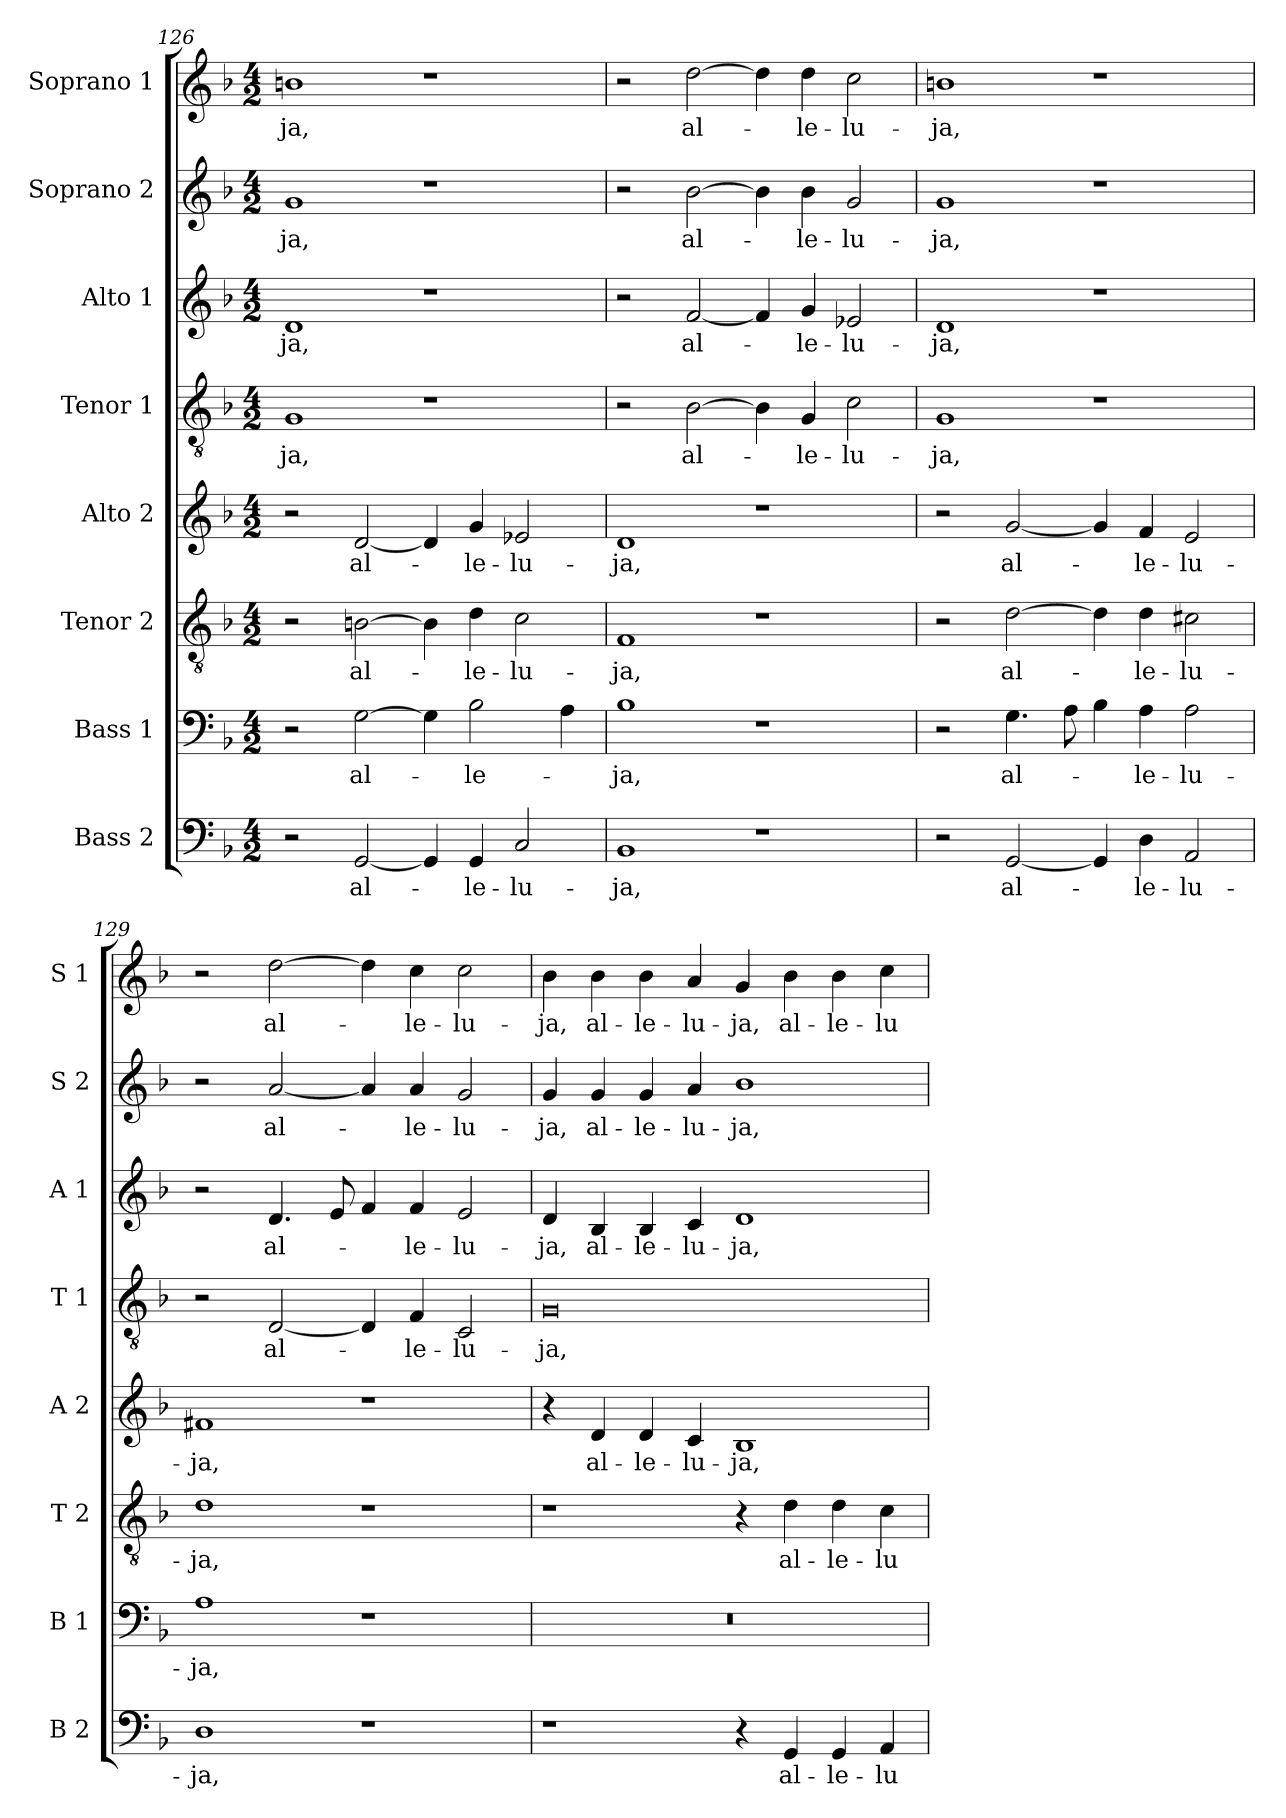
**kern	**text	**kern	**text	**kern	**text	**kern	**text	**kern	**text	**kern	**text	**kern	**text	**kern	**text
*part8	*part8	*part7	*part7	*part6	*part6	*part5	*part5	*part4	*part4	*part3	*part3	*part2	*part2	*part1	*part1
*staff8	*staff8	*staff7	*staff7	*staff6	*staff6	*staff5	*staff5	*staff4	*staff4	*staff3	*staff3	*staff2	*staff2	*staff1	*staff1
*I"Bass 2	*	*I"Bass 1	*	*I"Tenor 2	*	*I"Alto 2	*	*I"Tenor 1	*	*I"Alto 1	*	*I"Soprano 2	*	*I"Soprano 1	*
*I'B 2	*	*I'B 1	*	*I'T 2	*	*I'A 2	*	*I'T 1	*	*I'A 1	*	*I'S 2	*	*I'S 1	*
*clefF4	*	*clefF4	*	*clefGv2	*	*clefG2	*	*clefGv2	*	*clefG2	*	*clefG2	*	*clefG2	*
*k[b-]	*	*k[b-]	*	*k[b-]	*	*k[b-]	*	*k[b-]	*	*k[b-]	*	*k[b-]	*	*k[b-]	*
*F:	*	*F:	*	*F:	*	*F:	*	*F:	*	*F:	*	*F:	*	*F:	*
*M4/2	*	*M4/2	*	*M4/2	*	*M4/2	*	*M4/2	*	*M4/2	*	*M4/2	*	*M4/2	*
=126	=126	=126	=126	=126	=126	=126	=126	=126	=126	=126	=126	=126	=126	=126	=126
!	!	!	!	!	!	!	!	!	!LO:LY:b	!	!LO:LY:b	!	!LO:LY:b	!	!LO:LY:b
2r	.	2r	.	2r	.	2r	.	1G	-ja,	1d	-ja,	1g	-ja,	1bn	-ja,
!	!LO:LY:b	!	!LO:LY:b	!	!LO:LY:b	!	!LO:LY:b	!	!	!	!	!	!	!	!
[2GG/	al-	[2G\	al-	[2Bn\	al-	[2d/	al-	.	.	.	.	.	.	.	.
4GG/]	.	4G\]	.	4B\]	.	4d/]	.	1r	.	1r	.	1r	.	1r	.
!	!LO:LY:b	!	!LO:LY:b	!	!LO:LY:b	!	!LO:LY:b	!	!	!	!	!	!	!	!
4GG/	-le-	2B-\	-le-	4d\	-le-	4g/	-le-	.	.	.	.	.	.	.	.
!	!LO:LY:b	!	!	!	!LO:LY:b	!	!LO:LY:b	!	!	!	!	!	!	!	!
2C/	-lu-	.	.	2c\	-lu-	2e-X/	-lu-	.	.	.	.	.	.	.	.
.	.	4A\	.	.	.	.	.	.	.	.	.	.	.	.	.
=127	=127	=127	=127	=127	=127	=127	=127	=127	=127	=127	=127	=127	=127	=127	=127
!	!LO:LY:b	!	!LO:LY:b	!	!LO:LY:b	!	!LO:LY:b	!	!	!	!	!	!	!	!
1BB-	-ja,	1B-	-ja,	1F	-ja,	1d	-ja,	2r	.	2r	.	2r	.	2r	.
!	!	!	!	!	!	!	!	!	!LO:LY:b	!	!LO:LY:b	!	!LO:LY:b	!	!LO:LY:b
.	.	.	.	.	.	.	.	[2B-\	al-	[2f/	al-	[2b-\	al-	[2dd\	al-
1r	.	1r	.	1r	.	1r	.	4B-\]	.	4f/]	.	4b-\]	.	4dd\]	.
!	!	!	!	!	!	!	!	!	!LO:LY:b	!	!LO:LY:b	!	!LO:LY:b	!	!LO:LY:b
.	.	.	.	.	.	.	.	4G/	-le-	4g/	-le-	4b-\	-le-	4dd\	-le-
!	!	!	!	!	!	!	!	!	!LO:LY:b	!	!LO:LY:b	!	!LO:LY:b	!	!LO:LY:b
.	.	.	.	.	.	.	.	2c\	-lu-	2e-X/	-lu-	2g/	-lu-	2cc\	-lu-
!!LO:PB:g=z
=128	=128	=128	=128	=128	=128	=128	=128	=128	=128	=128	=128	=128	=128	=128	=128
!	!	!	!	!	!	!	!	!	!LO:LY:b	!	!LO:LY:b	!	!LO:LY:b	!	!LO:LY:b
2r	.	2r	.	2r	.	2r	.	1G	-ja,	1d	-ja,	1g	-ja,	1bn	-ja,
!	!LO:LY:b	!	!LO:LY:b	!	!LO:LY:b	!	!LO:LY:b	!	!	!	!	!	!	!	!
[2GG/	al-	4.G\	al-	[2d\	al-	[2g/	al-	.	.	.	.	.	.	.	.
.	.	8A\	.	.	.	.	.	.	.	.	.	.	.	.	.
4GG/]	.	4B-\	.	4d\]	.	4g/]	.	1r	.	1r	.	1r	.	1r	.
!	!LO:LY:b	!	!LO:LY:b	!	!LO:LY:b	!	!LO:LY:b	!	!	!	!	!	!	!	!
4D\	-le-	4A\	-le-	4d\	-le-	4f/	-le-	.	.	.	.	.	.	.	.
!	!LO:LY:b	!	!LO:LY:b	!	!LO:LY:b	!	!LO:LY:b	!	!	!	!	!	!	!	!
2AA/	-lu-	2A\	-lu-	2c#X\	-lu-	2e/	-lu-	.	.	.	.	.	.	.	.
=129	=129	=129	=129	=129	=129	=129	=129	=129	=129	=129	=129	=129	=129	=129	=129
!	!LO:LY:b	!	!LO:LY:b	!	!LO:LY:b	!	!LO:LY:b	!	!	!	!	!	!	!	!
1D	-ja,	1A	-ja,	1d	-ja,	1f#X	-ja,	2r	.	2r	.	2r	.	2r	.
!	!	!	!	!	!	!	!	!	!LO:LY:b	!	!LO:LY:b	!	!LO:LY:b	!	!LO:LY:b
.	.	.	.	.	.	.	.	[2D/	al-	4.d/	al-	[2a/	al-	[2dd\	al-
.	.	.	.	.	.	.	.	.	.	8e/	.	.	.	.	.
1r	.	1r	.	1r	.	1r	.	4D/]	.	4f/	.	4a/]	.	4dd\]	.
!	!	!	!	!	!	!	!	!	!LO:LY:b	!	!LO:LY:b	!	!LO:LY:b	!	!LO:LY:b
.	.	.	.	.	.	.	.	4F/	-le-	4f/	-le-	4a/	-le-	4cc\	-le-
!	!	!	!	!	!	!	!	!	!LO:LY:b	!	!LO:LY:b	!	!LO:LY:b	!	!LO:LY:b
.	.	.	.	.	.	.	.	2C/	-lu-	2e/	-lu-	2g/	-lu-	2cc\	-lu-
=130	=130	=130	=130	=130	=130	=130	=130	=130	=130	=130	=130	=130	=130	=130	=130
!	!	!	!	!	!	!	!	!	!LO:LY:b	!	!LO:LY:b	!	!LO:LY:b	!	!LO:LY:b
1r	.	0r	.	1r	.	4r	.	0G	-ja,	4d/	-ja,	4g/	-ja,	4b-\	-ja,
!	!	!	!	!	!	!	!LO:LY:b	!	!	!	!LO:LY:b	!	!LO:LY:b	!	!LO:LY:b
.	.	.	.	.	.	4d/	al-	.	.	4B-/	al-	4g/	al-	4b-\	al-
!	!	!	!	!	!	!	!LO:LY:b	!	!	!	!LO:LY:b	!	!LO:LY:b	!	!LO:LY:b
.	.	.	.	.	.	4d/	-le-	.	.	4B-/	-le-	4g/	-le-	4b-\	-le-
!	!	!	!	!	!	!	!LO:LY:b	!	!	!	!LO:LY:b	!	!LO:LY:b	!	!LO:LY:b
.	.	.	.	.	.	4c/	-lu-	.	.	4c/	-lu-	4a/	-lu-	4a/	-lu-
!	!	!	!	!	!	!	!LO:LY:b	!	!	!	!LO:LY:b	!	!LO:LY:b	!	!LO:LY:b
4r	.	.	.	4r	.	1B-	-ja,	.	.	1d	-ja,	1b-	-ja,	4g/	-ja,
!	!LO:LY:b	!	!	!	!LO:LY:b	!	!	!	!	!	!	!	!	!	!LO:LY:b
4GG/	al-	.	.	4d\	al-	.	.	.	.	.	.	.	.	4b-\	al-
!	!LO:LY:b	!	!	!	!LO:LY:b	!	!	!	!	!	!	!	!	!	!LO:LY:b
4GG/	-le-	.	.	4d\	-le-	.	.	.	.	.	.	.	.	4b-\	-le-
!	!LO:LY:b	!	!	!	!LO:LY:b	!	!	!	!	!	!	!	!	!	!LO:LY:b
4AA/	-lu-	.	.	4c\	-lu-	.	.	.	.	.	.	.	.	4cc\	-lu-
=	=	=	=	=	=	=	=	=	=	=	=	=	=	=	=
*-	*-	*-	*-	*-	*-	*-	*-	*-	*-	*-	*-	*-	*-	*-	*-
